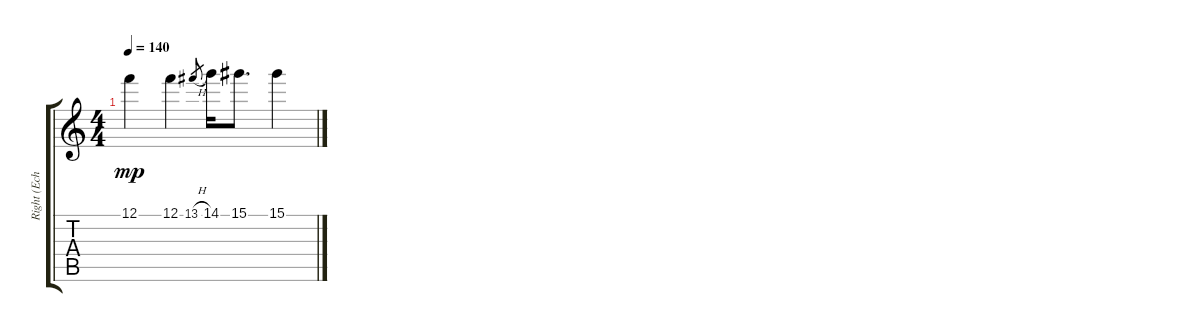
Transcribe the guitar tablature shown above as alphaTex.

\track ("Right (Echo)" "Right (Ech") {instrument brightacousticpiano}
\staff {score tabs}
\tuning (F5 C5 Ab4 Eb4 Bb3 F3) {hide}
\ts (4 4)
\tempo 140
\clef g2
\ks c
12.1.4{dy mp} 12.1.4 13.1{h}.8{gr} 14.1.16 15.1.8{d} 15.1.4
